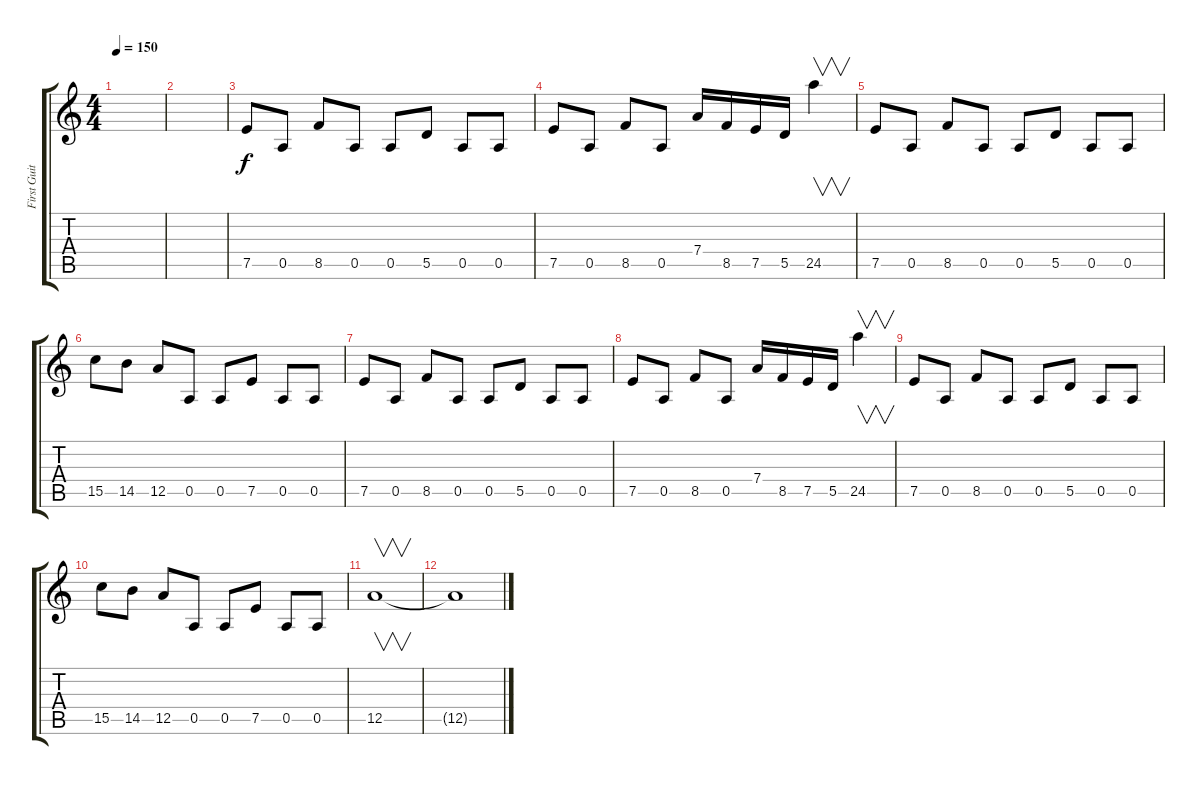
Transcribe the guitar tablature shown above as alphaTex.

\track ("First Guitar" "First Guit") {instrument overdrivenguitar}
\staff {score tabs}
\tuning (E4 B3 G3 D3 A2 E2) {hide}
\ts (4 4)
\tempo 150
\clef g2
\ks c
|
|
7.5.8 0.5.8 8.5.8 0.5.8 0.5.8 5.5.8 0.5.8 0.5.8 |
7.5.8 0.5.8 8.5.8 0.5.8 7.4.16 8.5.16 7.5.16 5.5.16 24.5.4{v} |
7.5.8 0.5.8 8.5.8 0.5.8 0.5.8 5.5.8 0.5.8 0.5.8 |
15.5.8 14.5.8 12.5.8 0.5.8 0.5.8 7.5.8 0.5.8 0.5.8 |
7.5.8 0.5.8 8.5.8 0.5.8 0.5.8 5.5.8 0.5.8 0.5.8 |
7.5.8 0.5.8 8.5.8 0.5.8 7.4.16 8.5.16 7.5.16 5.5.16 24.5.4{v} |
7.5.8 0.5.8 8.5.8 0.5.8 0.5.8 5.5.8 0.5.8 0.5.8 |
15.5.8 14.5.8 12.5.8 0.5.8 0.5.8 7.5.8 0.5.8 0.5.8 |
12.5.1{v} |
12.5{t}.1
